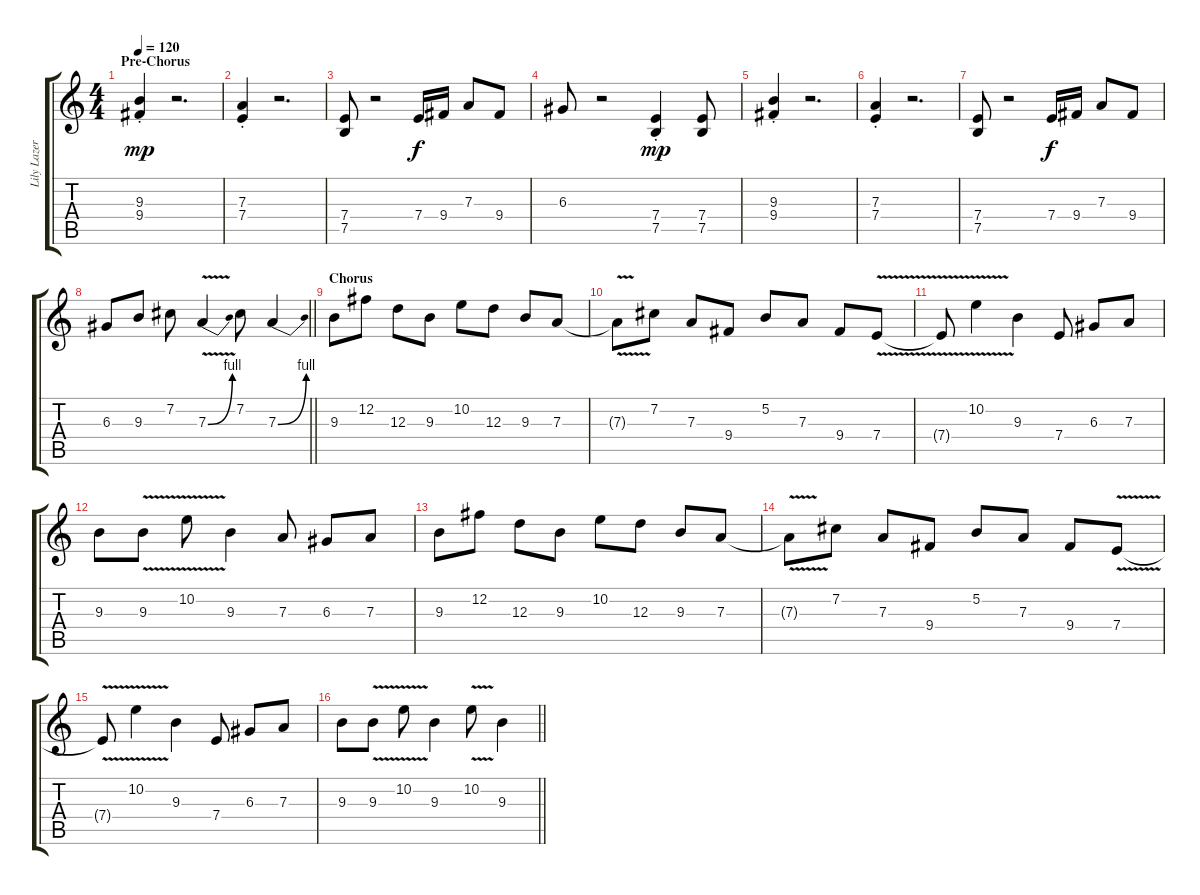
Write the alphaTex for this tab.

\track ("Lily Lazer (Guitar)" "Lily Lazer") {instrument distortionguitar}
\staff {score tabs}
\tuning (B3 Gb3 D3 A2 E2 B1) {hide}
\ts (4 4)
\section ("" "Pre-Chorus")
\tempo 120
\clef g2
\ks c
(9.3{st} 9.4{st}).4{dy mp} r.2{d} |
(7.3{st} 7.4{st}).4 r.2{d} |
(7.4 7.5).8 r.2 7.4.16{dy f} 9.4.16 7.3.8 9.4.8 |
6.3.8 r.2 (7.4{st} 7.5{st}).4{dy mp} (7.4 7.5).8 |
(9.3{st} 9.4{st}).4 r.2{d} |
(7.3{st} 7.4{st}).4 r.2{d} |
(7.4 7.5).8 r.2 7.4.16{dy f} 9.4.16 7.3.8 9.4.8 |
\barLineRight lightlight
6.3.8 9.3.8 7.2.8 7.3{be (bend 0 0 60 4) v}.4 7.2.8 7.3{be (bend 0 0 60 4)}.4 |
\section ("" "Chorus")
9.3.8 12.2.8 12.3.8 9.3.8 10.2.8 12.3.8 9.3.8 7.3.8 |
7.3{v t}.8 7.2.8 7.3.8 9.4.8 5.2.8 7.3.8 9.4.8 7.4{v}.8 |
7.4{t}.8 10.2{v}.4 9.3.4 7.4.8 6.3.8 7.3.8 |
9.3.8 9.3{v}.8 10.2{v}.8 9.3.4 7.3.8 6.3.8 7.3.8 |
9.3.8 12.2.8 12.3.8 9.3.8 10.2.8 12.3.8 9.3.8 7.3.8 |
7.3{v t}.8 7.2.8 7.3.8 9.4.8 5.2.8 7.3.8 9.4.8 7.4{v}.8 |
7.4{t}.8 10.2{v}.4 9.3.4 7.4.8 6.3.8 7.3.8 |
\barLineRight lightlight
9.3.8 9.3{v}.8 10.2{v}.8 9.3.4 10.2{v}.8 9.3.4
